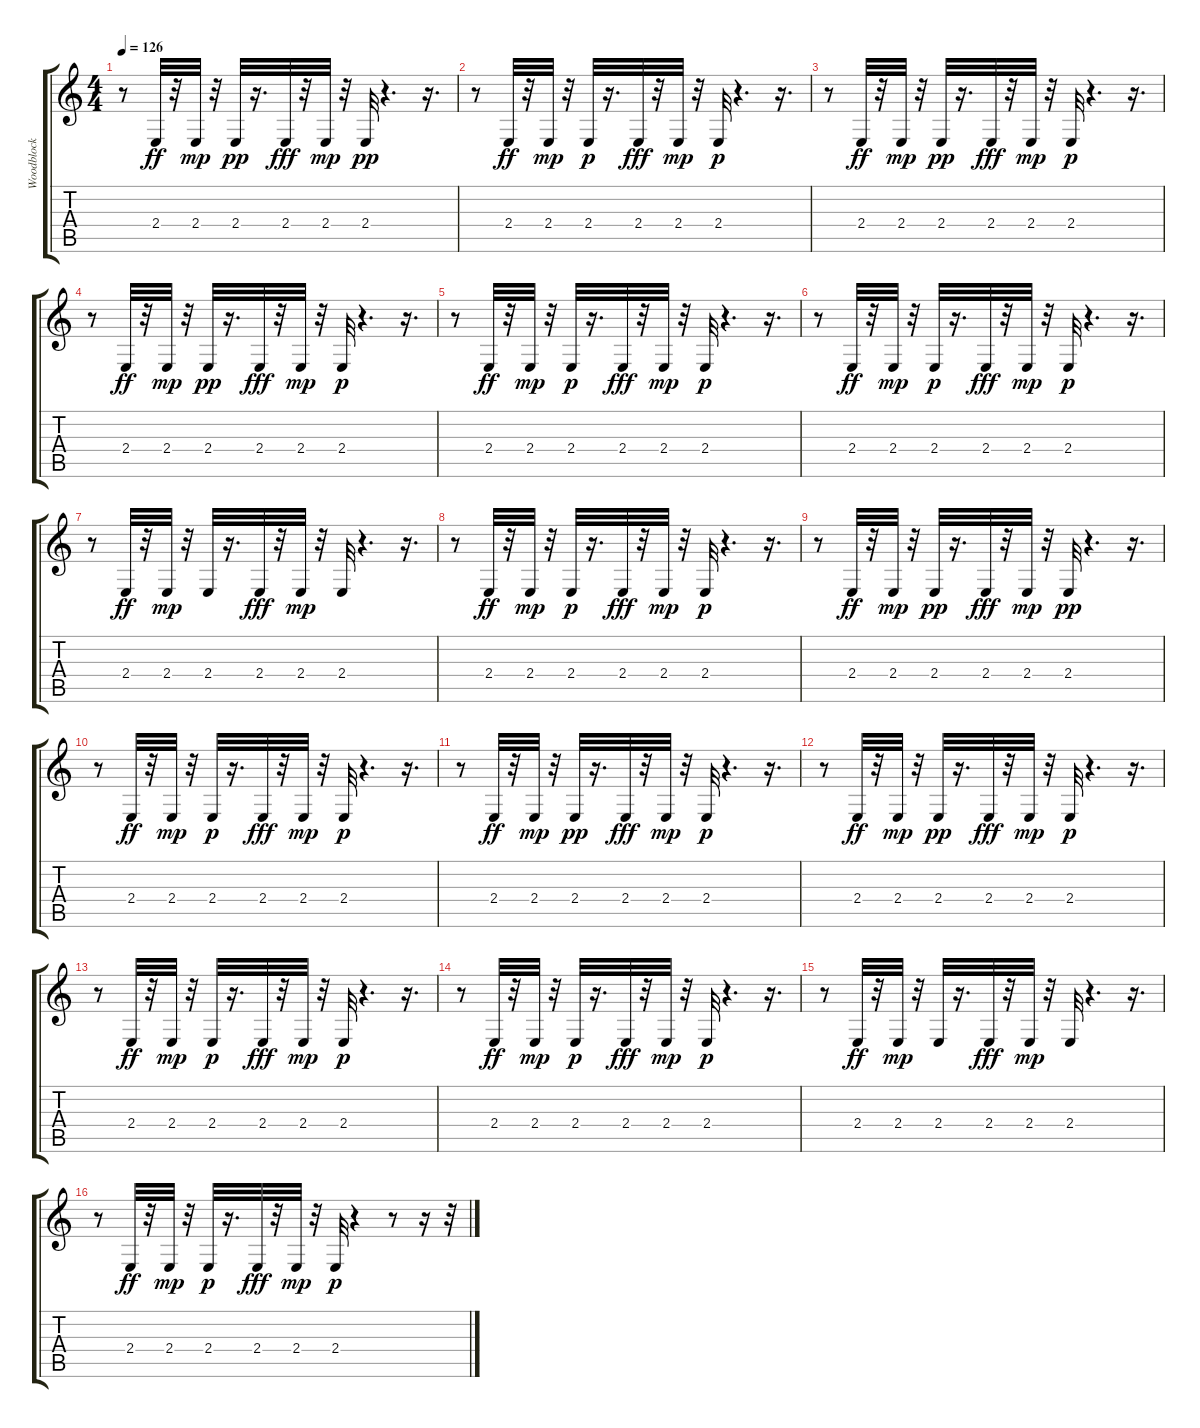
\track ("Woodblock" "Woodblock") {instrument woodblock}
\staff {score tabs}
\tuning (E4 B3 G3 D3 A2 E2) {hide}
\ts (4 4)
\tempo 126
\clef g2
\ks c
r.8{dy p} 2.4.32{dy ff} r.32 2.4.32{dy mp} r.32 2.4.32{dy pp} r.16{d} 2.4.32{dy fff} r.32 2.4.32{dy mp} r.32 2.4.32{dy pp} r.4{d} r.16{d} |
r.8 2.4.32{dy ff} r.32 2.4.32{dy mp} r.32 2.4.32{dy p} r.16{d} 2.4.32{dy fff} r.32 2.4.32{dy mp} r.32 2.4.32{dy p} r.4{d} r.16{d} |
r.8 2.4.32{dy ff} r.32 2.4.32{dy mp} r.32 2.4.32{dy pp} r.16{d} 2.4.32{dy fff} r.32 2.4.32{dy mp} r.32 2.4.32{dy p} r.4{d} r.16{d} |
r.8 2.4.32{dy ff} r.32 2.4.32{dy mp} r.32 2.4.32{dy pp} r.16{d} 2.4.32{dy fff} r.32 2.4.32{dy mp} r.32 2.4.32{dy p} r.4{d} r.16{d} |
r.8 2.4.32{dy ff} r.32 2.4.32{dy mp} r.32 2.4.32{dy p} r.16{d} 2.4.32{dy fff} r.32 2.4.32{dy mp} r.32 2.4.32{dy p} r.4{d} r.16{d} |
r.8 2.4.32{dy ff} r.32 2.4.32{dy mp} r.32 2.4.32{dy p} r.16{d} 2.4.32{dy fff} r.32 2.4.32{dy mp} r.32 2.4.32{dy p} r.4{d} r.16{d} |
r.8 2.4.32{dy ff} r.32 2.4.32{dy mp} r.32 2.4.32 r.16{d} 2.4.32{dy fff} r.32 2.4.32{dy mp} r.32 2.4.32 r.4{d} r.16{d} |
r.8 2.4.32{dy ff} r.32 2.4.32{dy mp} r.32 2.4.32{dy p} r.16{d} 2.4.32{dy fff} r.32 2.4.32{dy mp} r.32 2.4.32{dy p} r.4{d} r.16{d} |
r.8 2.4.32{dy ff} r.32 2.4.32{dy mp} r.32 2.4.32{dy pp} r.16{d} 2.4.32{dy fff} r.32 2.4.32{dy mp} r.32 2.4.32{dy pp} r.4{d} r.16{d} |
r.8 2.4.32{dy ff} r.32 2.4.32{dy mp} r.32 2.4.32{dy p} r.16{d} 2.4.32{dy fff} r.32 2.4.32{dy mp} r.32 2.4.32{dy p} r.4{d} r.16{d} |
r.8 2.4.32{dy ff} r.32 2.4.32{dy mp} r.32 2.4.32{dy pp} r.16{d} 2.4.32{dy fff} r.32 2.4.32{dy mp} r.32 2.4.32{dy p} r.4{d} r.16{d} |
r.8 2.4.32{dy ff} r.32 2.4.32{dy mp} r.32 2.4.32{dy pp} r.16{d} 2.4.32{dy fff} r.32 2.4.32{dy mp} r.32 2.4.32{dy p} r.4{d} r.16{d} |
r.8 2.4.32{dy ff} r.32 2.4.32{dy mp} r.32 2.4.32{dy p} r.16{d} 2.4.32{dy fff} r.32 2.4.32{dy mp} r.32 2.4.32{dy p} r.4{d} r.16{d} |
r.8 2.4.32{dy ff} r.32 2.4.32{dy mp} r.32 2.4.32{dy p} r.16{d} 2.4.32{dy fff} r.32 2.4.32{dy mp} r.32 2.4.32{dy p} r.4{d} r.16{d} |
r.8 2.4.32{dy ff volume 0} r.32 2.4.32{dy mp} r.32 2.4.32 r.16{d} 2.4.32{dy fff} r.32 2.4.32{dy mp} r.32 2.4.32 r.4{d} r.16{d} |
r.8 2.4.32{dy ff} r.32 2.4.32{dy mp} r.32 2.4.32{dy p} r.16{d} 2.4.32{dy fff} r.32 2.4.32{dy mp} r.32 2.4.32{dy p} r.4 r.8 r.16 r.32
